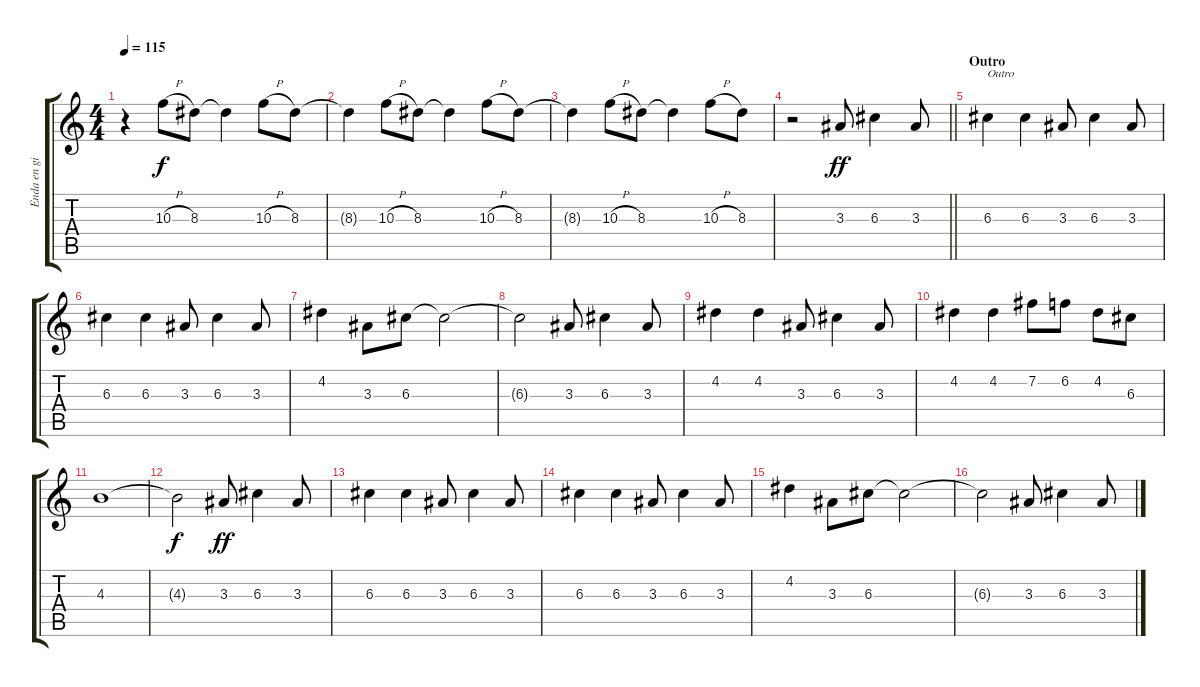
\track ("Enda en gitar..." "Enda en gi") {instrument overdrivenguitar}
\staff {score tabs}
\tuning (E4 B3 G3 D3 A2 E2) {hide}
\ts (4 4)
\tempo 115
\clef g2
\ks c
r.4{dy f} 10.3{h}.8 8.3.8 8.3{t}.4 10.3{h}.8 8.3.8 |
8.3{t}.4 10.3{h}.8 8.3.8 8.3{t}.4 10.3{h}.8 8.3.8 |
8.3{t}.4 10.3{h}.8 8.3.8 8.3{t}.4 10.3{h}.8 8.3.8 |
\barLineRight lightlight
r.2{balance 3} 3.3.8{dy ff} 6.3.4 3.3.8 |
\section ("" "Outro")
6.3.4{txt "Outro"} 6.3.4 3.3.8 6.3.4 3.3.8 |
6.3.4 6.3.4 3.3.8 6.3.4 3.3.8 |
4.2.4 3.3.8 6.3.8 6.3{t}.2 |
6.3{t}.2 3.3.8 6.3.4 3.3.8 |
4.2.4 4.2.4 3.3.8 6.3.4 3.3.8 |
4.2.4 4.2.4 7.2.8 6.2.8 4.2.8 6.3.8 |
4.3.1 |
4.3{t}.2{dy f} 3.3.8{dy ff} 6.3.4 3.3.8 |
6.3.4 6.3.4 3.3.8 6.3.4 3.3.8 |
6.3.4 6.3.4 3.3.8 6.3.4 3.3.8 |
4.2.4 3.3.8 6.3.8 6.3{t}.2 |
6.3{t}.2 3.3.8 6.3.4 3.3.8
